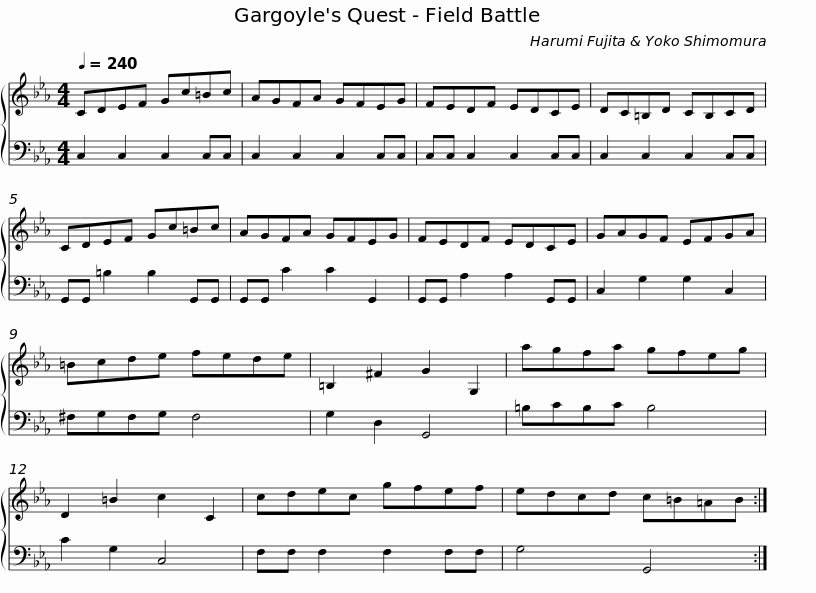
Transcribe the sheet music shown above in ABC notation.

X:1
%%score { 1 2 }
L:1/8
Q:1/4=240
M:4/4
I:linebreak $
K:Eb
V:1 treble
V:2 bass
V:1
 CDEF Gc=Bc | AGFA GFEG | FEDF EDCE | DC=B,D CB,CD |$ CDEF Gc=Bc | %5
 AGFA GFEG | FEDF EDCE | GAGF EFGA |$ =Bcde fede | =B,2 ^F2 G2 G,2 | %10
 agfa gfeg | D2 =B2 c2 C2 | cdec gfef | edcd c=B=AB :| %14
V:2
 C,2 C,2 C,2 C,C, | C,2 C,2 C,2 C,C, | C,C, C,2 C,2 C,C, | C,2 C,2 C,2 C,C, |$ G,,G,, =B,2 B,2 G,,G,, | %5
 G,,G,, C2 C2 G,,2 | G,,G,, A,2 A,2 G,,G,, | C,2 G,2 G,2 C,2 |$ ^F,G,F,G, F,4 | G,2 D,2 G,,4 | %10
 =B,CB,C B,4 | C2 G,2 C,4 | F,F, F,2 F,2 F,F, | G,4 G,,4 :| %14
